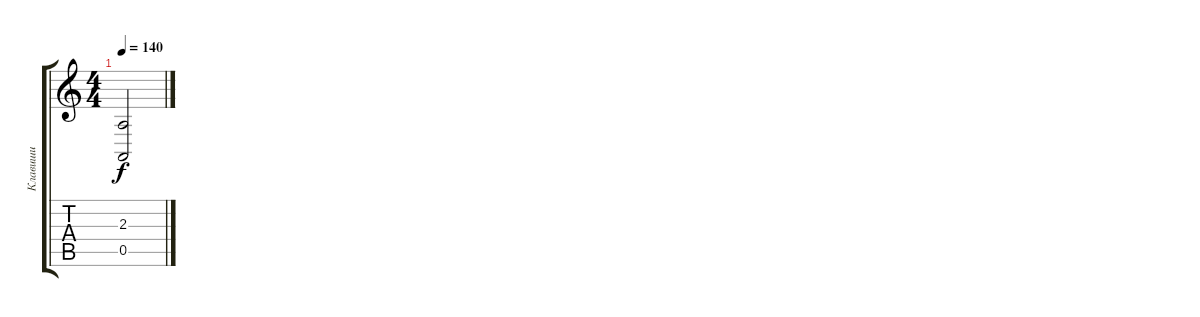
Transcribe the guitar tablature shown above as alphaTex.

\track ("Клавиши" "Клавиши") {instrument stringensemble1}
\staff {score tabs}
\tuning (E4 B3 G3 D3 A2 E2) {hide}
\ts (4 4)
\tempo 140
\clef g2
\ks c
(2.3 0.5).2{dy f}
